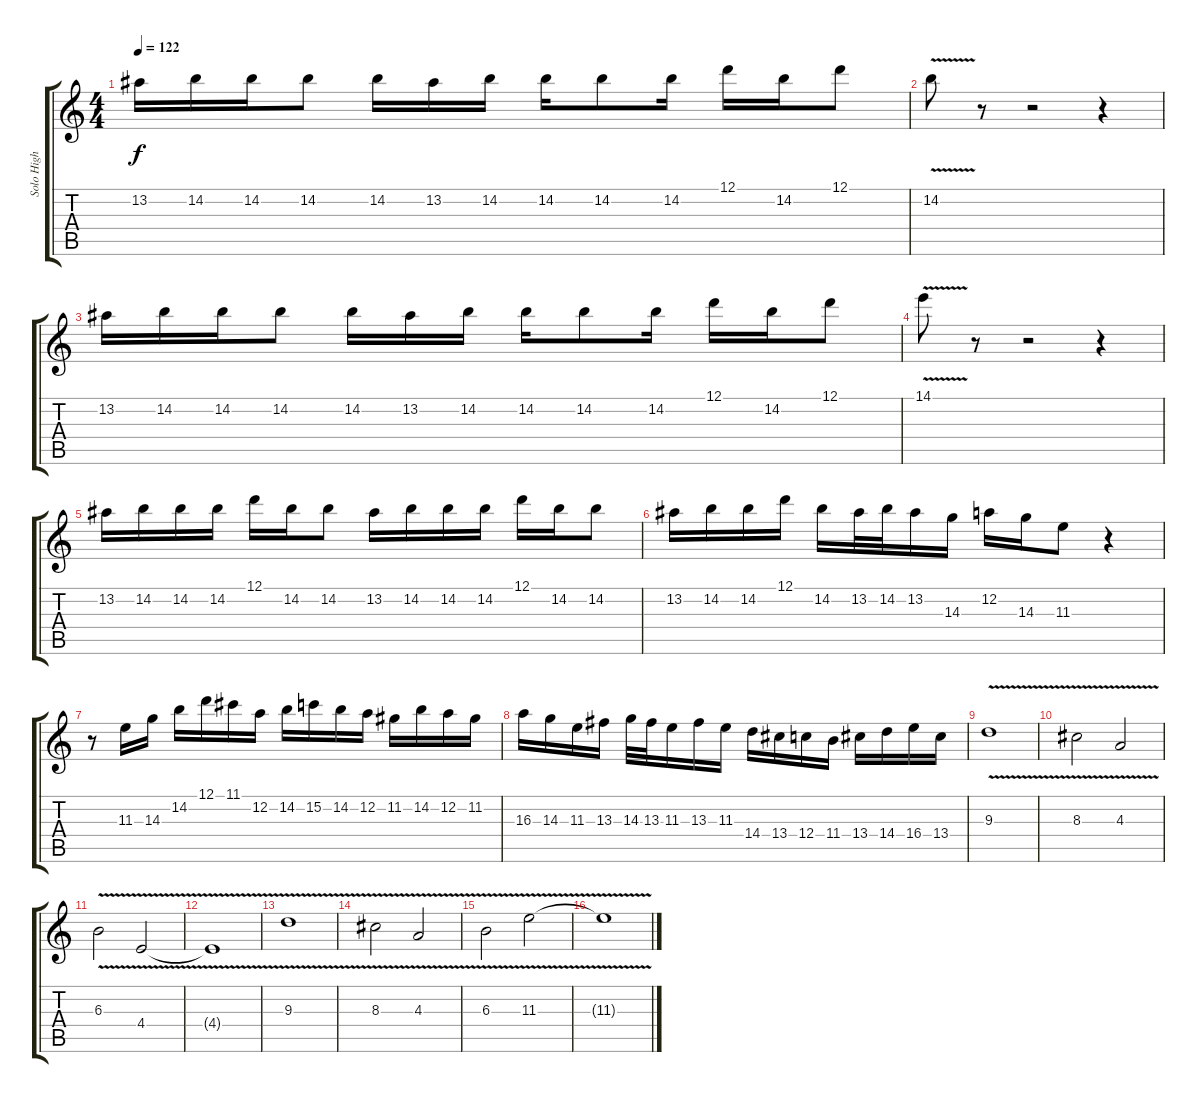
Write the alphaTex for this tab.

\track ("Solo High" "Solo High") {instrument distortionguitar}
\staff {score tabs}
\tuning (D4 A3 F3 C3 G2 D2) {hide}
\ts (4 4)
\tempo 122
\clef g2
\ks c
13.2.16{dy f} 14.2.16 14.2.16 14.2.8 14.2.16 13.2.16 14.2.16 14.2.16 14.2.8 14.2.16 12.1.16 14.2.16 12.1.8 |
14.2{v}.8 r.8 r.2 r.4 |
13.2.16 14.2.16 14.2.16 14.2.8 14.2.16 13.2.16 14.2.16 14.2.16 14.2.8 14.2.16 12.1.16 14.2.16 12.1.8 |
14.1{v}.8 r.8 r.2 r.4 |
13.2.16 14.2.16 14.2.16 14.2.16 12.1.16 14.2.16 14.2.8 13.2.16 14.2.16 14.2.16 14.2.16 12.1.16 14.2.16 14.2.8 |
13.2.16 14.2.16 14.2.16 12.1.16 14.2.16 13.2.32 14.2.32 13.2.16 14.3.16 12.2.16 14.3.16 11.3.8 r.4 |
r.8 11.3.16 14.3.16 14.2.16 12.1.16 11.1.16 12.2.16 14.2.16 15.2.16 14.2.16 12.2.16 11.2.16 14.2.16 12.2.16 11.2.16 |
16.3.16 14.3.16 11.3.16 13.3.16 14.3.32 13.3.32 11.3.16 13.3.16 11.3.16 14.4.16 13.4.16 12.4.16 11.4.16 13.4.16 14.4.16 16.4.16 13.4.16 |
9.3{v}.1 |
8.3{v}.2 4.3{v}.2 |
6.3{v}.2 4.4{v}.2 |
4.4{t}.1 |
9.3{v}.1 |
8.3{v}.2 4.3{v}.2 |
6.3{v}.2 11.3{v}.2 |
11.3{t}.1
